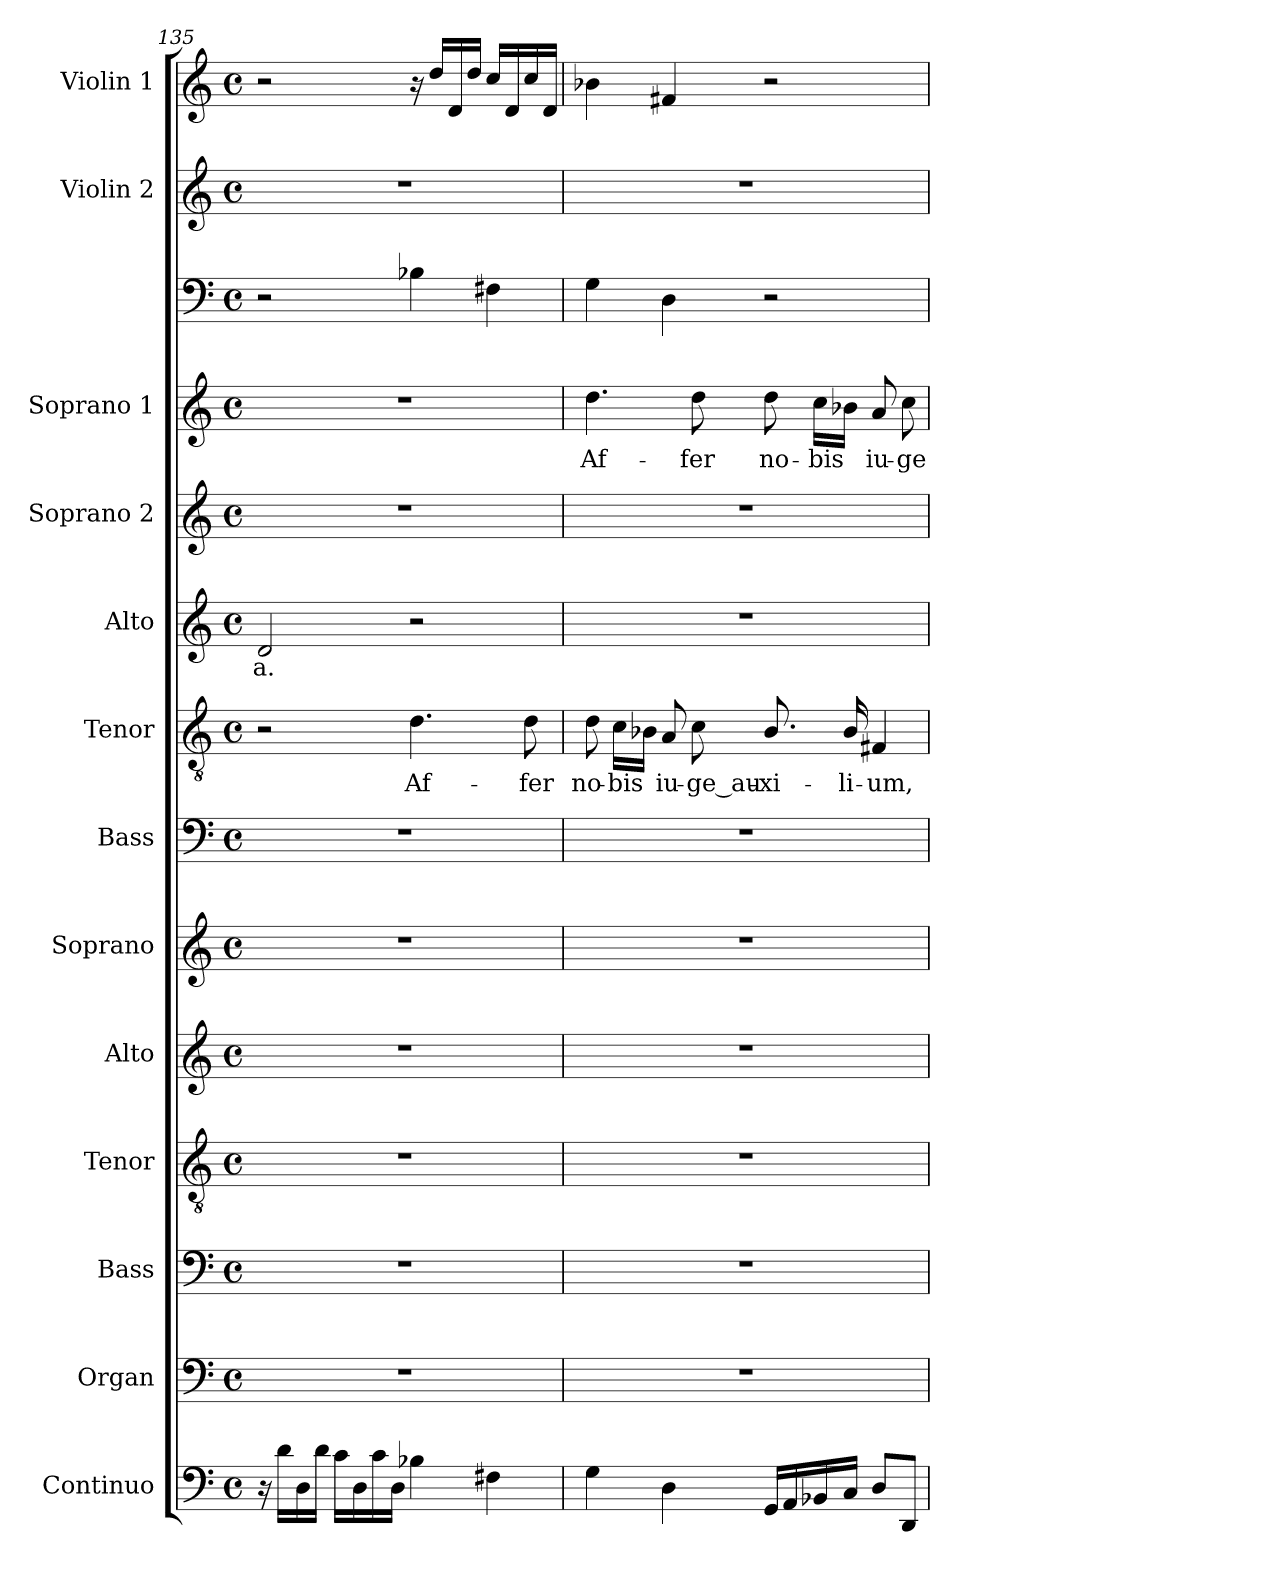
**kern	**kern	**kern	**kern	**kern	**kern	**kern	**kern	**text	**kern	**text	**kern	**kern	**text	**kern	**kern	**kern
*part14	*part13	*part12	*part11	*part10	*part9	*part8	*part7	*part7	*part6	*part6	*part5	*part4	*part4	*part3	*part2	*part1
*staff14	*staff13	*staff12	*staff11	*staff10	*staff9	*staff8	*staff7	*staff7	*staff6	*staff6	*staff5	*staff4	*staff4	*staff3	*staff2	*staff1
*I"Continuo	*I"Organ	*I"Bass	*I"Tenor	*I"Alto	*I"Soprano	*I"Bass	*I"Tenor	*	*I"Alto	*	*I"Soprano 2	*I"Soprano 1	*	*I""Acc. to violins"	*I"Violin 2	*I"Violin 1
*I'Cont.	*I'Org.	*I'B.	*I'T.	*I'A.	*I'S.	*I'B.	*I'T.	*	*I'A.	*	*I'S2.	*I'S1.	*	*I'Ac to violins.	*I'Vln. 2	*I'Vln. 1
*clefF4	*clefF4	*clefF4	*clefGv2	*clefG2	*clefG2	*clefF4	*clefGv2	*	*clefG2	*	*clefG2	*clefG2	*	*clefF4	*clefG2	*clefG2
*	*	*	*ITrd7c12	*	*	*	*ITrd7c12	*	*	*	*	*	*	*	*	*
*k[]	*k[]	*k[]	*k[]	*k[]	*k[]	*k[]	*k[]	*	*k[]	*	*k[]	*k[]	*	*k[]	*k[]	*k[]
*C:	*C:	*C:	*C:	*C:	*C:	*C:	*C:	*	*C:	*	*C:	*C:	*	*C:	*C:	*C:
*M4/4	*M4/4	*M4/4	*M4/4	*M4/4	*M4/4	*M4/4	*M4/4	*	*M4/4	*	*M4/4	*M4/4	*	*M4/4	*M4/4	*M4/4
*met(c)	*met(c)	*met(c)	*met(c)	*met(c)	*met(c)	*met(c)	*met(c)	*	*met(c)	*	*met(c)	*met(c)	*	*met(c)	*met(c)	*met(c)
=135	=135	=135	=135	=135	=135	=135	=135	=135	=135	=135	=135	=135	=135	=135	=135	=135
!	!	!	!	!	!	!	!	!	!	!LO:LY:b:color=#000000	!	!	!	!	!	!
16r	1r	1r	1r	1r	1r	1r	2r	.	2di/	-a.	1r	1r	.	2r	1r	2r
16di\LL	.	.	.	.	.	.	.	.	.	.	.	.	.	.	.	.
16Di\	.	.	.	.	.	.	.	.	.	.	.	.	.	.	.	.
16di\JJ	.	.	.	.	.	.	.	.	.	.	.	.	.	.	.	.
16ci\LL	.	.	.	.	.	.	.	.	.	.	.	.	.	.	.	.
16Di\	.	.	.	.	.	.	.	.	.	.	.	.	.	.	.	.
16ci\	.	.	.	.	.	.	.	.	.	.	.	.	.	.	.	.
16Di\JJ	.	.	.	.	.	.	.	.	.	.	.	.	.	.	.	.
!	!	!	!	!	!	!	!	!LO:LY:b:color=#000000	!	!	!	!	!	!	!	!
4B-Xi\	.	.	.	.	.	.	4.Di\	Af-	2r	.	.	.	.	4B-Xi\	.	16r
.	.	.	.	.	.	.	.	.	.	.	.	.	.	.	.	16ddi/LL
.	.	.	.	.	.	.	.	.	.	.	.	.	.	.	.	16di/
.	.	.	.	.	.	.	.	.	.	.	.	.	.	.	.	16ddi/JJ
4F#Xi\	.	.	.	.	.	.	.	.	.	.	.	.	.	4F#Xi\	.	16cci/LL
.	.	.	.	.	.	.	.	.	.	.	.	.	.	.	.	16di/
!	!	!	!	!	!	!	!	!LO:LY:b:color=#000000	!	!	!	!	!	!	!	!
.	.	.	.	.	.	.	8Di\	-fer	.	.	.	.	.	.	.	16cci/
.	.	.	.	.	.	.	.	.	.	.	.	.	.	.	.	16di/JJ
=136	=136	=136	=136	=136	=136	=136	=136	=136	=136	=136	=136	=136	=136	=136	=136	=136
!	!	!	!	!	!	!	!	!LO:LY:b:color=#000000	!	!	!	!	!	!	!	!
!	!	!	!	!	!	!	!	!	!	!	!	!	!LO:LY:b:color=#000000	!	!	!
4Gi\	1r	1r	1r	1r	1r	1r	8Di\	no-	1r	.	1r	4.ddi\	Af-	4Gi\	1r	4b-Xi\
!	!	!	!	!	!	!	!	!LO:LY:b:color=#000000	!	!	!	!	!	!	!	!
.	.	.	.	.	.	.	16Ci\LL	-bis	.	.	.	.	.	.	.	.
.	.	.	.	.	.	.	16BB-Xi\JJ	.	.	.	.	.	.	.	.	.
!	!	!	!	!	!	!	!	!LO:LY:b:color=#000000	!	!	!	!	!	!	!	!
4Di\	.	.	.	.	.	.	8AAi/	iu-	.	.	.	.	.	4Di\	.	4f#Xi/
!	!	!	!	!	!	!	!	!LO:LY:b:color=#000000	!	!	!	!	!	!	!	!
!	!	!	!	!	!	!	!	!	!	!	!	!	!LO:LY:b:color=#000000	!	!	!
.	.	.	.	.	.	.	8Ci\	-ge_au-	.	.	.	8ddi\	-fer	.	.	.
!	!	!	!	!	!	!	!	!LO:LY:b:color=#000000	!	!	!	!	!	!	!	!
!	!	!	!	!	!	!	!	!	!	!	!	!	!LO:LY:b:color=#000000	!	!	!
16GGi/LL	.	.	.	.	.	.	8.BB-i/	-xi-	.	.	.	8ddi\	no-	2r	.	2r
16AAi/	.	.	.	.	.	.	.	.	.	.	.	.	.	.	.	.
!	!	!	!	!	!	!	!	!	!	!	!	!	!LO:LY:b:color=#000000	!	!	!
16BB-Xi/	.	.	.	.	.	.	.	.	.	.	.	16cci\LL	-bis	.	.	.
!	!	!	!	!	!	!	!	!LO:LY:b:color=#000000	!	!	!	!	!	!	!	!
16Ci/JJ	.	.	.	.	.	.	16BB-i/	-li-	.	.	.	16b-Xi\JJ	.	.	.	.
!	!	!	!	!	!	!	!	!LO:LY:b:color=#000000	!	!	!	!	!	!	!	!
!	!	!	!	!	!	!	!	!	!	!	!	!	!LO:LY:b:color=#000000	!	!	!
8Di/L	.	.	.	.	.	.	4FF#Xi/	-um,	.	.	.	8ai/	iu-	.	.	.
!	!	!	!	!	!	!	!	!	!	!	!	!	!LO:LY:b:color=#000000	!	!	!
8DDi/J	.	.	.	.	.	.	.	.	.	.	.	8cci\	-ge	.	.	.
=	=	=	=	=	=	=	=	=	=	=	=	=	=	=	=	=
*-	*-	*-	*-	*-	*-	*-	*-	*-	*-	*-	*-	*-	*-	*-	*-	*-
